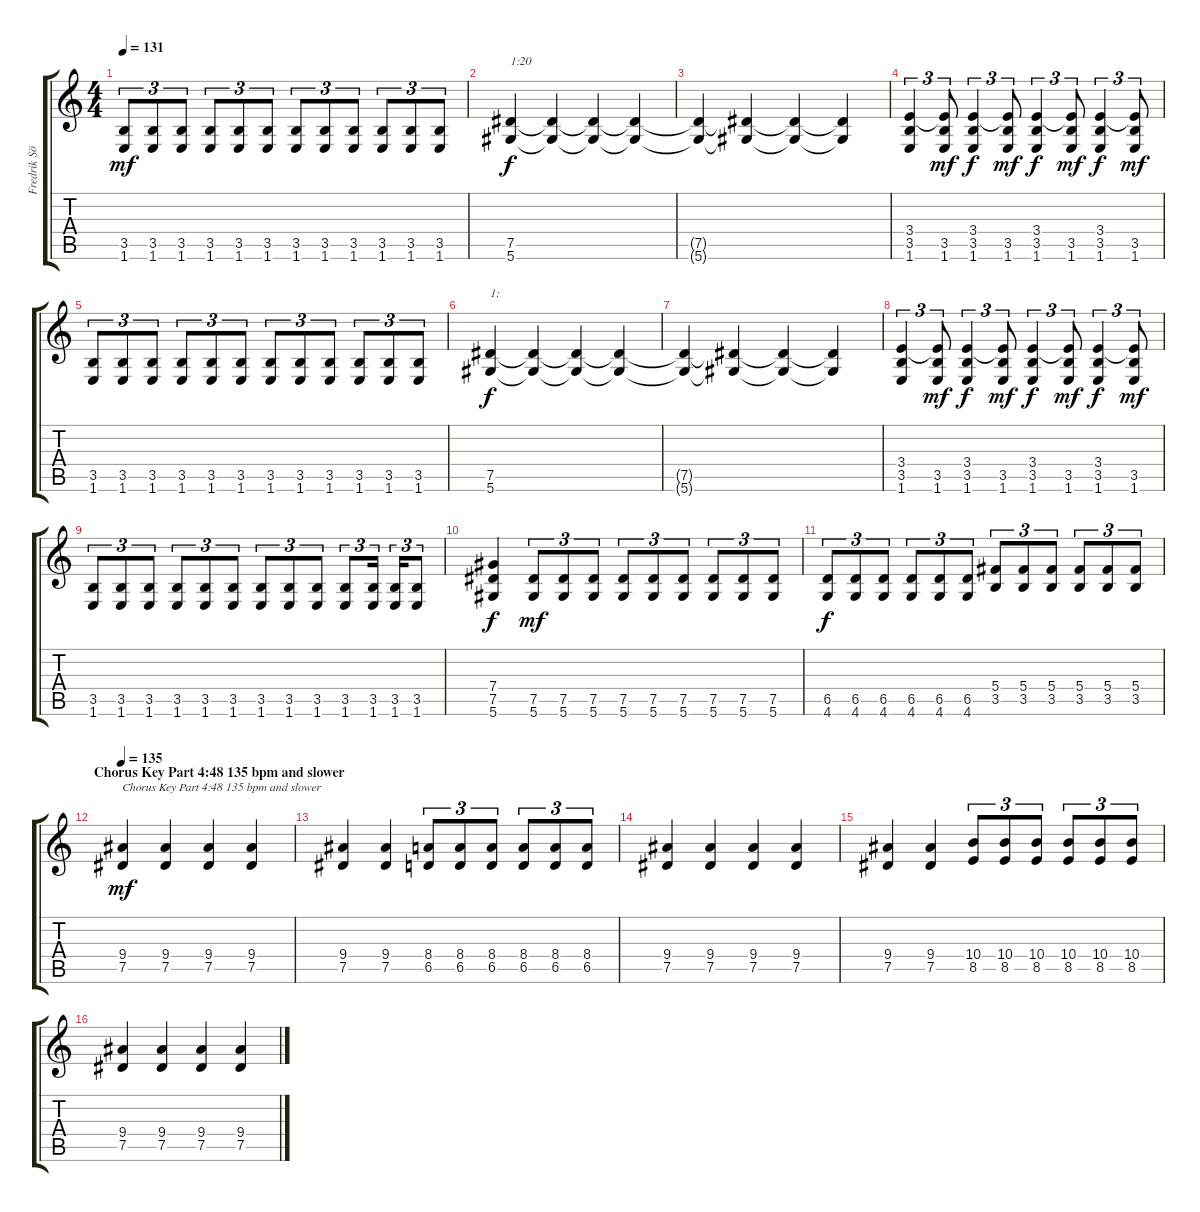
\track ("Fredrik Söderberg (D# Tuning)" "Fredrik Sö") {instrument overdrivenguitar}
\staff {score tabs}
\tuning (Eb4 Bb3 Gb3 Db3 Ab2 Eb2) {hide}
\ts (4 4)
\tempo 131
\clef g2
\ks c
(3.5 1.6).8{tu (3 2) dy mf} (3.5 1.6).8{tu (3 2)} (3.5 1.6).8{tu (3 2)} (3.5 1.6).8{tu (3 2)} (3.5 1.6).8{tu (3 2)} (3.5 1.6).8{tu (3 2)} (3.5 1.6).8{tu (3 2)} (3.5 1.6).8{tu (3 2)} (3.5 1.6).8{tu (3 2)} (3.5 1.6).8{tu (3 2)} (3.5 1.6).8{tu (3 2)} (3.5 1.6).8{tu (3 2)} |
(7.5 5.6).4{txt "1:20" dy f} (7.5{t} 5.6{t}).4 (7.5{t} 5.6{t}).4 (7.5{t} 5.6{t}).4 |
(7.5{t} 5.6{t}).4 (7.5{t} 5.6{t}).4 (7.5{t} 5.6{t}).4 (7.5{t} 5.6{t}).4 |
(3.4 3.5 1.6).4{tu (3 2)} (3.4{t} 3.5 1.6).8{tu (3 2) dy mf} (3.4 3.5 1.6).4{tu (3 2) dy f} (3.4{t} 3.5 1.6).8{tu (3 2) dy mf} (3.4 3.5 1.6).4{tu (3 2) dy f} (3.4{t} 3.5 1.6).8{tu (3 2) dy mf} (3.4 3.5 1.6).4{tu (3 2) dy f} (3.4{t} 3.5 1.6).8{tu (3 2) dy mf} |
(3.5 1.6).8{tu (3 2)} (3.5 1.6).8{tu (3 2)} (3.5 1.6).8{tu (3 2)} (3.5 1.6).8{tu (3 2)} (3.5 1.6).8{tu (3 2)} (3.5 1.6).8{tu (3 2)} (3.5 1.6).8{tu (3 2)} (3.5 1.6).8{tu (3 2)} (3.5 1.6).8{tu (3 2)} (3.5 1.6).8{tu (3 2)} (3.5 1.6).8{tu (3 2)} (3.5 1.6).8{tu (3 2)} |
(7.5 5.6).4{txt "1:" dy f} (7.5{t} 5.6{t}).4 (7.5{t} 5.6{t}).4 (7.5{t} 5.6{t}).4 |
(7.5{t} 5.6{t}).4 (7.5{t} 5.6{t}).4 (7.5{t} 5.6{t}).4 (7.5{t} 5.6{t}).4 |
(3.4 3.5 1.6).4{tu (3 2)} (3.4{t} 3.5 1.6).8{tu (3 2) dy mf} (3.4 3.5 1.6).4{tu (3 2) dy f} (3.4{t} 3.5 1.6).8{tu (3 2) dy mf} (3.4 3.5 1.6).4{tu (3 2) dy f} (3.4{t} 3.5 1.6).8{tu (3 2) dy mf} (3.4 3.5 1.6).4{tu (3 2) dy f} (3.4{t} 3.5 1.6).8{tu (3 2) dy mf} |
(3.5 1.6).8{tu (3 2)} (3.5 1.6).8{tu (3 2)} (3.5 1.6).8{tu (3 2)} (3.5 1.6).8{tu (3 2)} (3.5 1.6).8{tu (3 2)} (3.5 1.6).8{tu (3 2)} (3.5 1.6).8{tu (3 2)} (3.5 1.6).8{tu (3 2)} (3.5 1.6).8{tu (3 2)} (3.5 1.6).8{tu (3 2)} (3.5 1.6).16{tu (3 2)} (3.5 1.6).16{tu (3 2)} (3.5 1.6).8{tu (3 2)} |
(7.4 7.5 5.6).4{dy f} (7.5 5.6).8{tu (3 2) dy mf} (7.5 5.6).8{tu (3 2)} (7.5 5.6).8{tu (3 2)} (7.5 5.6).8{tu (3 2)} (7.5 5.6).8{tu (3 2)} (7.5 5.6).8{tu (3 2)} (7.5 5.6).8{tu (3 2)} (7.5 5.6).8{tu (3 2)} (7.5 5.6).8{tu (3 2)} |
(6.5 4.6).8{tu (3 2) dy f} (6.5 4.6).8{tu (3 2)} (6.5 4.6).8{tu (3 2)} (6.5 4.6).8{tu (3 2)} (6.5 4.6).8{tu (3 2)} (6.5 4.6).8{tu (3 2)} (5.4 3.5).8{tu (3 2)} (5.4 3.5).8{tu (3 2)} (5.4 3.5).8{tu (3 2)} (5.4 3.5).8{tu (3 2)} (5.4 3.5).8{tu (3 2)} (5.4 3.5).8{tu (3 2)} |
\section ("" "Chorus Key Part 4:48 135 bpm and slower")
\tempo 135
(9.4 7.5).4{txt "Chorus Key Part 4:48 135 bpm and slower" dy mf} (9.4 7.5).4 (9.4 7.5).4 (9.4 7.5).4 |
(9.4 7.5).4 (9.4 7.5).4 (8.4 6.5).8{tu (3 2)} (8.4 6.5).8{tu (3 2)} (8.4 6.5).8{tu (3 2)} (8.4 6.5).8{tu (3 2)} (8.4 6.5).8{tu (3 2)} (8.4 6.5).8{tu (3 2)} |
(9.4 7.5).4 (9.4 7.5).4 (9.4 7.5).4 (9.4 7.5).4 |
(9.4 7.5).4 (9.4 7.5).4 (10.4 8.5).8{tu (3 2)} (10.4 8.5).8{tu (3 2)} (10.4 8.5).8{tu (3 2)} (10.4 8.5).8{tu (3 2)} (10.4 8.5).8{tu (3 2)} (10.4 8.5).8{tu (3 2)} |
(9.4 7.5).4 (9.4 7.5).4 (9.4 7.5).4 (9.4 7.5).4
